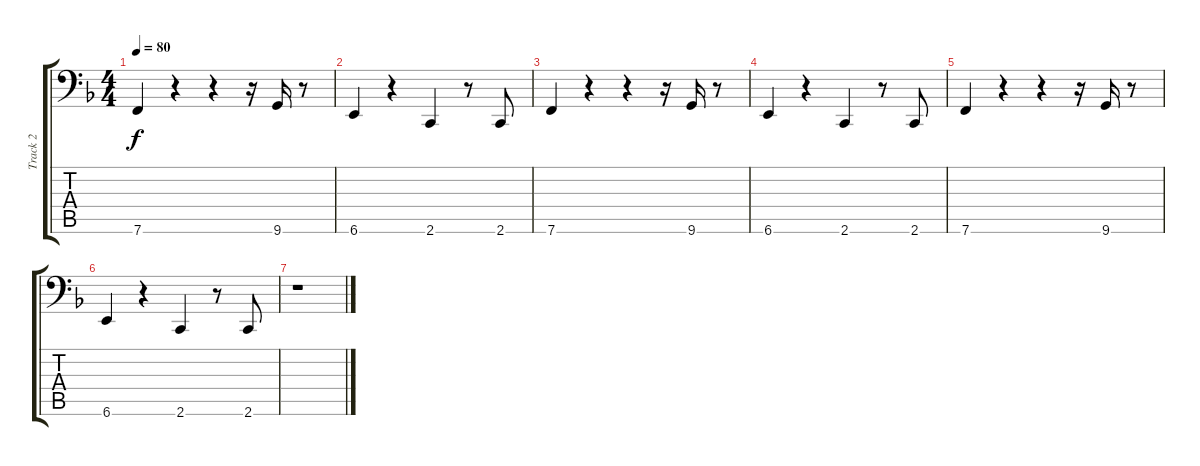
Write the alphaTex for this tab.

\track ("Track 2" "Track 2") {instrument lead5charang}
\staff {score tabs}
\tuning (E4 B3 G3 D3 A2 Bb1) {hide}
\ts (4 4)
\tempo 80
\clef f4
\ks f
7.6.4{dy f} r.4 r.4 r.16 9.6.16 r.8 |
6.6.4 r.4 2.6.4 r.8 2.6.8 |
7.6.4 r.4 r.4 r.16 9.6.16 r.8 |
6.6.4 r.4 2.6.4 r.8 2.6.8 |
7.6.4 r.4 r.4 r.16 9.6.16 r.8 |
6.6.4 r.4 2.6.4 r.8 2.6.8 |
r.1
